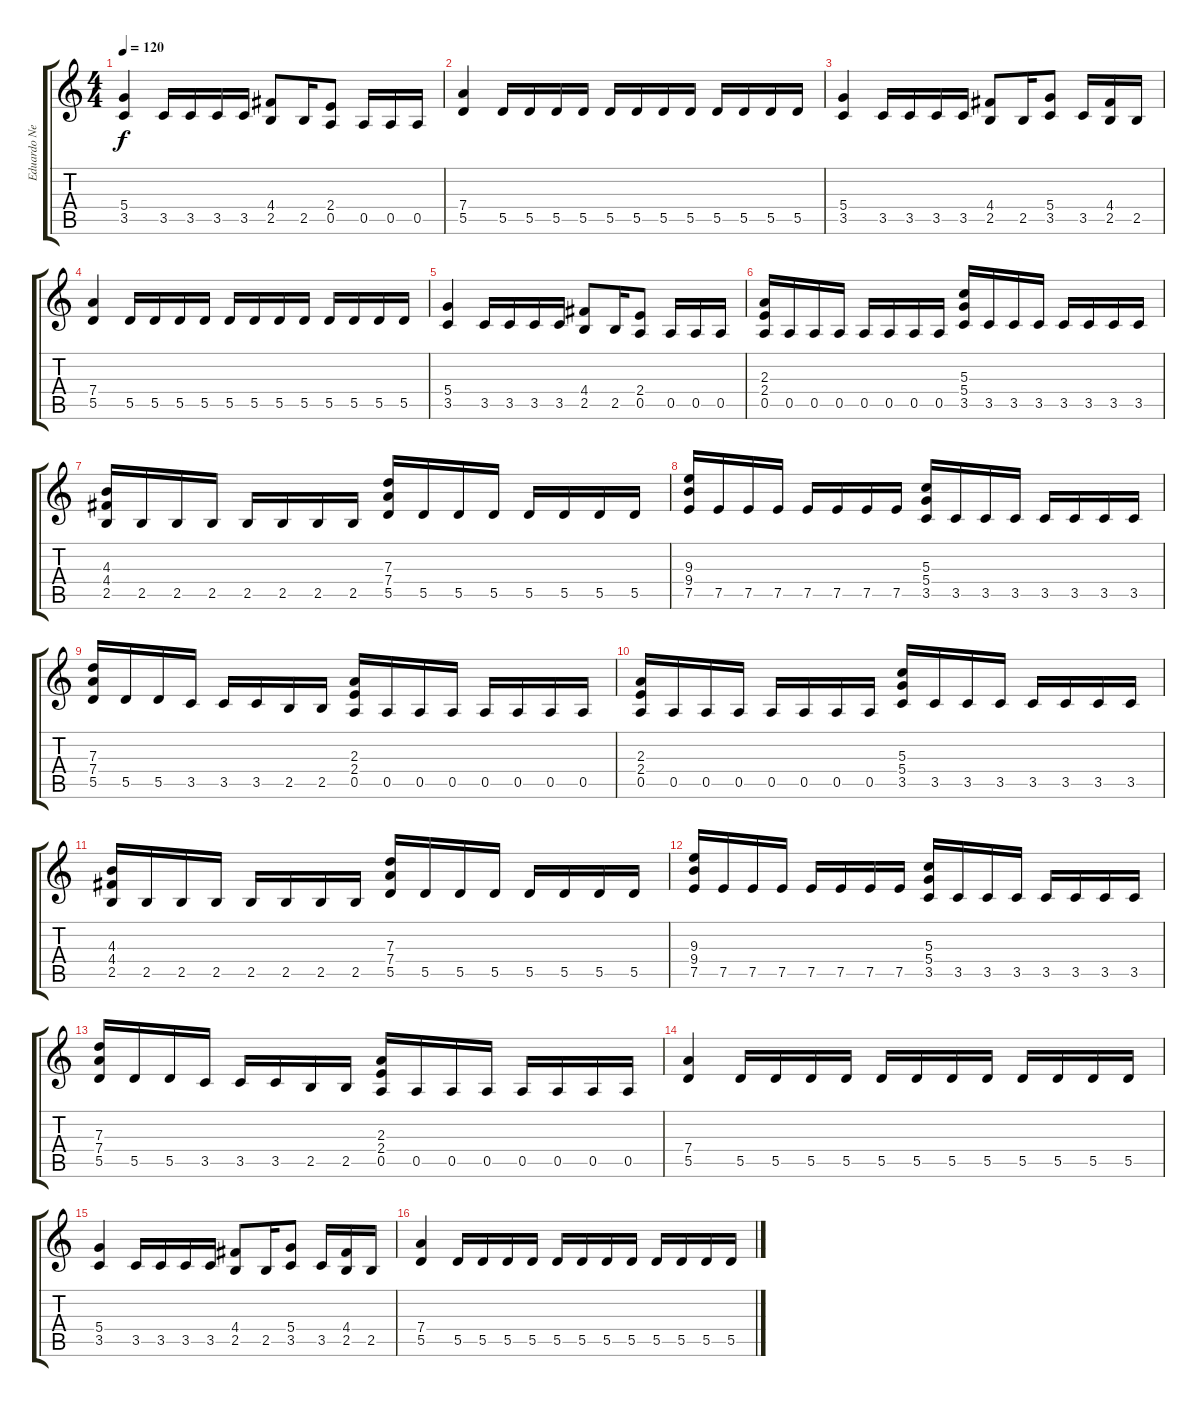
\track ("Eduardo Neves - E.Guitar" "Eduardo Ne") {instrument overdrivenguitar}
\staff {score tabs}
\tuning (E4 B3 G3 D3 A2 E2) {hide}
\ts (4 4)
\tempo 120
\clef g2
\ks c
(5.4 3.5).4{dy f} 3.5.16 3.5.16 3.5.16 3.5.16 (4.4 2.5).8 2.5.16 (2.4 0.5).8 0.5.16 0.5.16 0.5.16 |
(7.4 5.5).4 5.5.16 5.5.16 5.5.16 5.5.16 5.5.16 5.5.16 5.5.16 5.5.16 5.5.16 5.5.16 5.5.16 5.5.16 |
(5.4 3.5).4 3.5.16 3.5.16 3.5.16 3.5.16 (4.4 2.5).8 2.5.16 (5.4 3.5).8 3.5.16 (4.4 2.5).16 2.5.16 |
(7.4 5.5).4 5.5.16 5.5.16 5.5.16 5.5.16 5.5.16 5.5.16 5.5.16 5.5.16 5.5.16 5.5.16 5.5.16 5.5.16 |
(5.4 3.5).4 3.5.16 3.5.16 3.5.16 3.5.16 (4.4 2.5).8 2.5.16 (2.4 0.5).8 0.5.16 0.5.16 0.5.16 |
(2.3 2.4 0.5).16 0.5.16 0.5.16 0.5.16 0.5.16 0.5.16 0.5.16 0.5.16 (5.3 5.4 3.5).16 3.5.16 3.5.16 3.5.16 3.5.16 3.5.16 3.5.16 3.5.16 |
(4.3 4.4 2.5).16 2.5.16 2.5.16 2.5.16 2.5.16 2.5.16 2.5.16 2.5.16 (7.3 7.4 5.5).16 5.5.16 5.5.16 5.5.16 5.5.16 5.5.16 5.5.16 5.5.16 |
(9.3 9.4 7.5).16 7.5.16 7.5.16 7.5.16 7.5.16 7.5.16 7.5.16 7.5.16 (5.3 5.4 3.5).16 3.5.16 3.5.16 3.5.16 3.5.16 3.5.16 3.5.16 3.5.16 |
(7.3 7.4 5.5).16 5.5.16 5.5.16 3.5.16 3.5.16 3.5.16 2.5.16 2.5.16 (2.3 2.4 0.5).16 0.5.16 0.5.16 0.5.16 0.5.16 0.5.16 0.5.16 0.5.16 |
(2.3 2.4 0.5).16 0.5.16 0.5.16 0.5.16 0.5.16 0.5.16 0.5.16 0.5.16 (5.3 5.4 3.5).16 3.5.16 3.5.16 3.5.16 3.5.16 3.5.16 3.5.16 3.5.16 |
(4.3 4.4 2.5).16 2.5.16 2.5.16 2.5.16 2.5.16 2.5.16 2.5.16 2.5.16 (7.3 7.4 5.5).16 5.5.16 5.5.16 5.5.16 5.5.16 5.5.16 5.5.16 5.5.16 |
(9.3 9.4 7.5).16 7.5.16 7.5.16 7.5.16 7.5.16 7.5.16 7.5.16 7.5.16 (5.3 5.4 3.5).16 3.5.16 3.5.16 3.5.16 3.5.16 3.5.16 3.5.16 3.5.16 |
(7.3 7.4 5.5).16 5.5.16 5.5.16 3.5.16 3.5.16 3.5.16 2.5.16 2.5.16 (2.3 2.4 0.5).16 0.5.16 0.5.16 0.5.16 0.5.16 0.5.16 0.5.16 0.5.16 |
(7.4 5.5).4 5.5.16 5.5.16 5.5.16 5.5.16 5.5.16 5.5.16 5.5.16 5.5.16 5.5.16 5.5.16 5.5.16 5.5.16 |
(5.4 3.5).4 3.5.16 3.5.16 3.5.16 3.5.16 (4.4 2.5).8 2.5.16 (5.4 3.5).8 3.5.16 (4.4 2.5).16 2.5.16 |
(7.4 5.5).4 5.5.16 5.5.16 5.5.16 5.5.16 5.5.16 5.5.16 5.5.16 5.5.16 5.5.16 5.5.16 5.5.16 5.5.16
